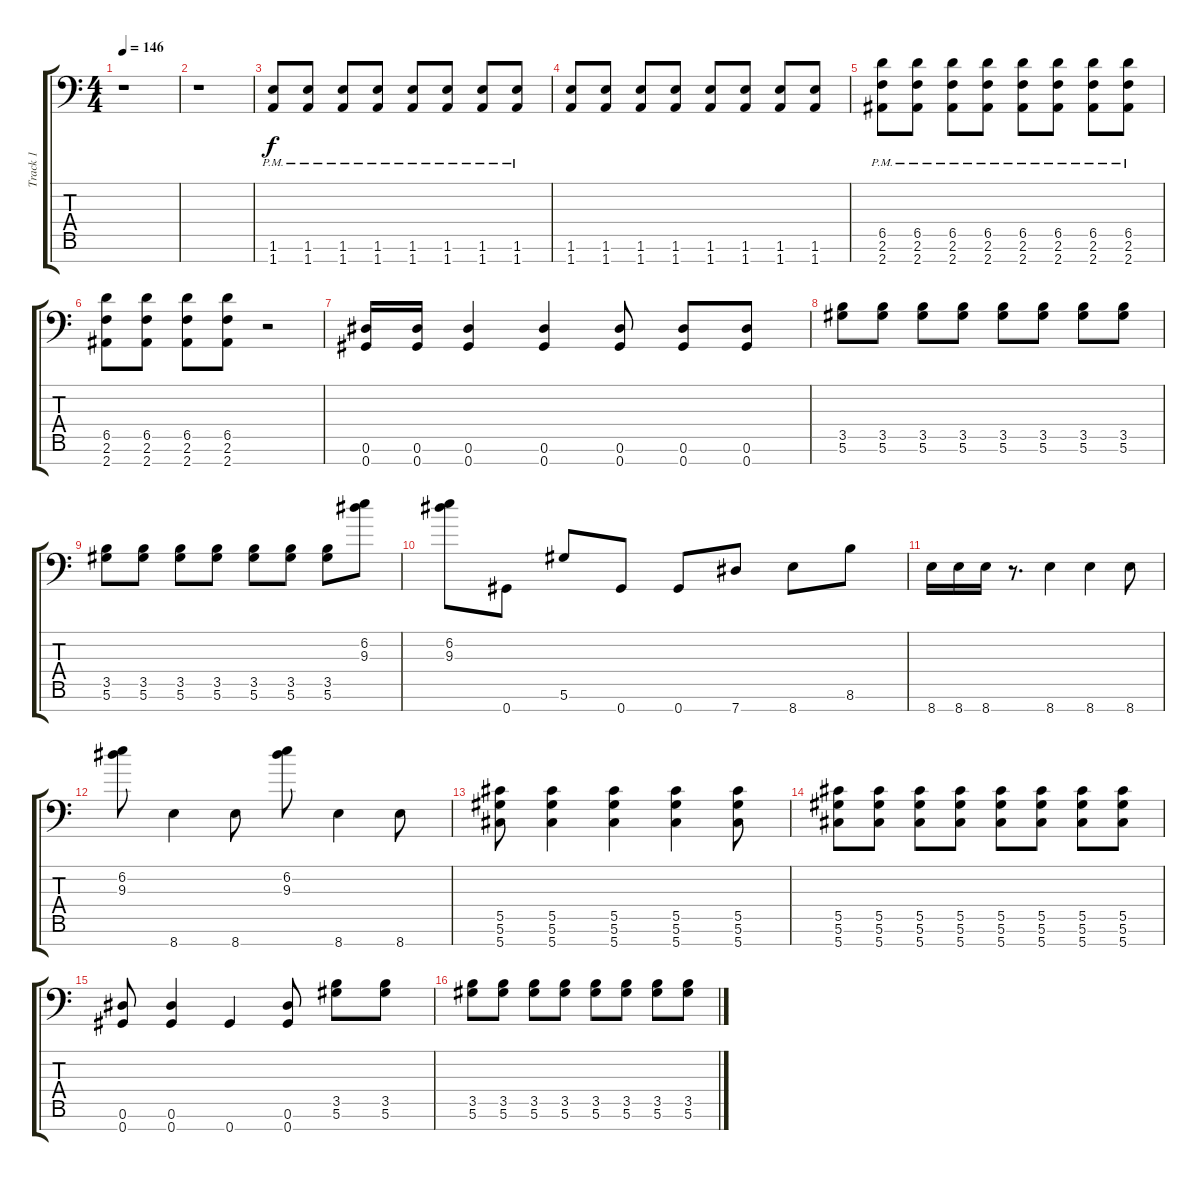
\track ("Track 1" "Track 1") {instrument distortionguitar}
\staff {score tabs}
\tuning (Eb4 Bb3 Gb3 Db3 Ab2 Eb2 Ab1) {hide}
\ts (4 4)
\tempo 146
\clef f4
\ks c
r.1{dy f instrument distortionguitar} |
r.1 |
(1.6{pm} 1.7{pm}).8 (1.6{pm} 1.7{pm}).8 (1.6{pm} 1.7{pm}).8 (1.6{pm} 1.7{pm}).8 (1.6{pm} 1.7{pm}).8 (1.6{pm} 1.7{pm}).8 (1.6{pm} 1.7{pm}).8 (1.6{pm} 1.7{pm}).8 |
(1.6 1.7).8 (1.6 1.7).8 (1.6 1.7).8 (1.6 1.7).8 (1.6 1.7).8 (1.6 1.7).8 (1.6 1.7).8 (1.6 1.7).8 |
(6.5{pm} 2.6{pm} 2.7{pm}).8 (6.5{pm} 2.6{pm} 2.7{pm}).8 (6.5{pm} 2.6{pm} 2.7{pm}).8 (6.5{pm} 2.6{pm} 2.7{pm}).8 (6.5{pm} 2.6{pm} 2.7{pm}).8 (6.5{pm} 2.6{pm} 2.7{pm}).8 (6.5{pm} 2.6{pm} 2.7{pm}).8 (6.5{pm} 2.6{pm} 2.7{pm}).8 |
(6.5 2.6 2.7).8 (6.5 2.6 2.7).8 (6.5 2.6 2.7).8 (6.5 2.6 2.7).8 r.2 |
(0.6 0.7).16 (0.6 0.7).16 (0.6 0.7).4 (0.6 0.7).4 (0.6 0.7).8 (0.6 0.7).8 (0.6 0.7).8 |
(3.5 5.6).8 (3.5 5.6).8 (3.5 5.6).8 (3.5 5.6).8 (3.5 5.6).8 (3.5 5.6).8 (3.5 5.6).8 (3.5 5.6).8 |
(3.5 5.6).8 (3.5 5.6).8 (3.5 5.6).8 (3.5 5.6).8 (3.5 5.6).8 (3.5 5.6).8 (3.5 5.6).8 (6.2 9.3).8 |
(6.2 9.3).8 0.7.8 5.6.8 0.7.8 0.7.8 7.7.8 8.7.8 8.6.8 |
8.7.16 8.7.16 8.7.16 r.8{d} 8.7.4 8.7.4 8.7.8 |
(6.2 9.3).8 8.7.4 8.7.8 (6.2 9.3).8 8.7.4 8.7.8 |
(5.5 5.6 5.7).8 (5.5 5.6 5.7).4 (5.5 5.6 5.7).4 (5.5 5.6 5.7).4 (5.5 5.6 5.7).8 |
(5.5 5.6 5.7).8 (5.5 5.6 5.7).8 (5.5 5.6 5.7).8 (5.5 5.6 5.7).8 (5.5 5.6 5.7).8 (5.5 5.6 5.7).8 (5.5 5.6 5.7).8 (5.5 5.6 5.7).8 |
(0.6 0.7).8 (0.6 0.7).4 0.7.4 (0.6 0.7).8 (3.5 5.6).8 (3.5 5.6).8 |
(3.5 5.6).8 (3.5 5.6).8 (3.5 5.6).8 (3.5 5.6).8 (3.5 5.6).8 (3.5 5.6).8 (3.5 5.6).8 (3.5 5.6).8
